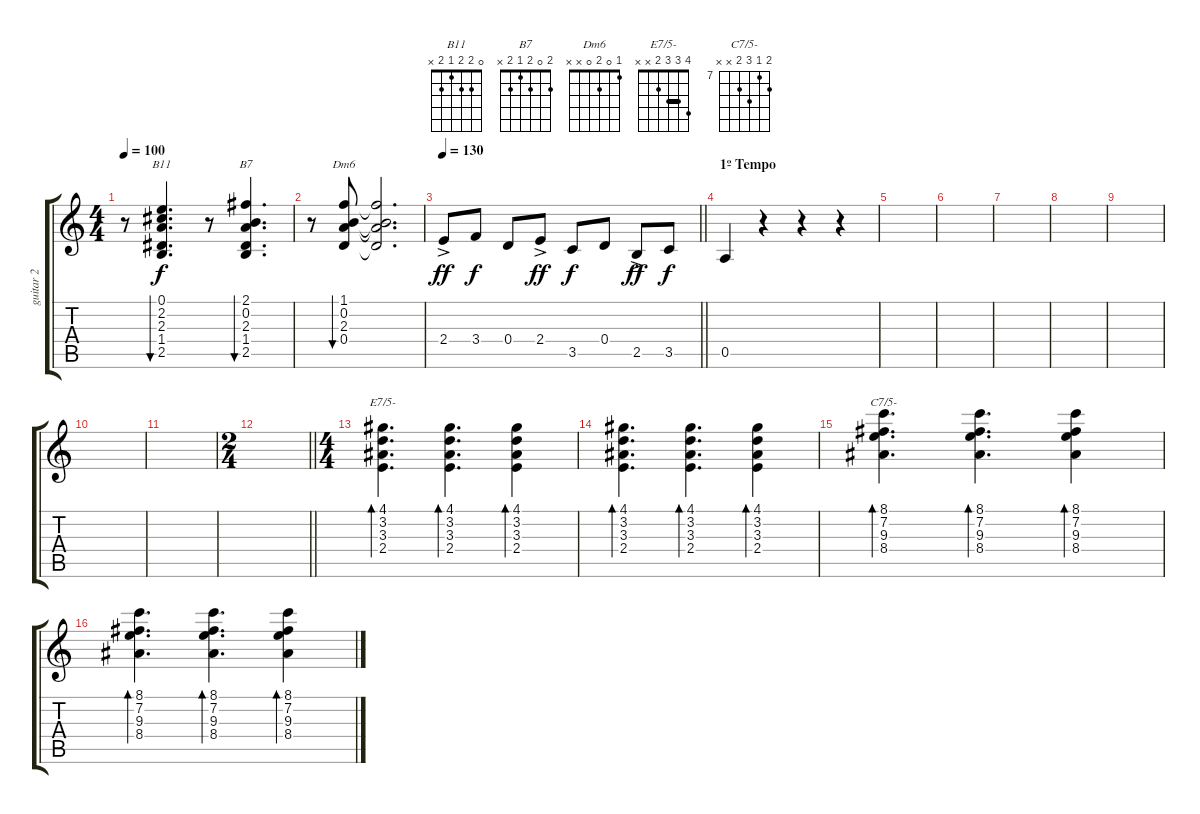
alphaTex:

\track ("guitar 2" "guitar 2") {instrument acousticguitarnylon}
\staff {score tabs}
\tuning (E4 B3 G3 D3 A2 E2) {hide}
\chord ("B11" 0 2 2 1 2 x)
\chord ("B7" 2 0 2 1 2 x)
\chord ("Dm6" 1 0 2 0 x x)
\chord ("E7/5-" 4 3 3 2 x x) {barre 3}
\chord ("C7/5-" 8 7 9 8 x x) {firstfret 7}
\ts (4 4)
\tempo 100
\clef g2
\ks c
r.8{dy f} (0.1 2.2 2.3 1.4 2.5).4{d bu 30 ch "B11"} r.8 (2.1 0.2 2.3 1.4 2.5).4{d bu 30 ch "B7"} |
r.8 (1.1 0.2 2.3 0.4).8{bu 30 ch "Dm6"} (1.1{t} 0.2{t} 2.3{t} 0.4{t}).2{d} |
\tempo 130
\barLineRight lightlight
2.4{ac}.8{dy ff} 3.4.8{dy f} 0.4.8 2.4{ac}.8{dy ff} 3.5.8{dy f} 0.4.8 2.5{ac}.8{dy ff} 3.5.8{dy f} |
\section ("" "1º Tempo")
0.5.4 r.4 r.4 r.4 |
|
|
|
|
|
|
|
\ts (2 4)
\barLineRight lightlight
|
\ts (4 4)
(4.1 3.2 3.3 2.4).4{d bd 30 ch "E7/5-"} (4.1 3.2 3.3 2.4).4{d bd 30} (4.1 3.2 3.3 2.4).4{bd 30} |
(4.1 3.2 3.3 2.4).4{d bd 30} (4.1 3.2 3.3 2.4).4{d bd 30} (4.1 3.2 3.3 2.4).4{bd 30} |
(8.1 7.2 9.3 8.4).4{d bd 30 ch "C7/5-"} (8.1 7.2 9.3 8.4).4{d bd 30} (8.1 7.2 9.3 8.4).4{bd 30} |
(8.1 7.2 9.3 8.4).4{d bd 30} (8.1 7.2 9.3 8.4).4{d bd 30} (8.1 7.2 9.3 8.4).4{bd 30}
